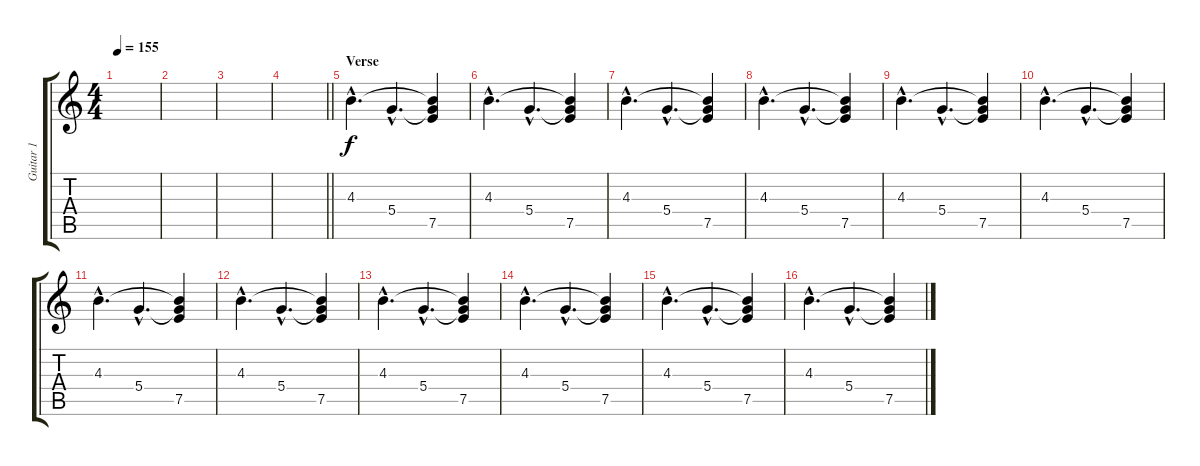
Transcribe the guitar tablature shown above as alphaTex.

\track ("Guitar 1" "Guitar 1") {instrument overdrivenguitar}
\staff {score tabs}
\tuning (E4 B3 G3 D3 A2 E2) {hide}
\ts (4 4)
\tempo 155
\clef g2
\ks c
|
|
|
\barLineRight lightlight
|
\section ("" "Verse")
4.3{hac}.4{d volume 13} 5.4{hac}.4{d} (4.3{t} 5.4{t} 7.5).4 |
4.3{hac}.4{d} 5.4{hac}.4{d} (4.3{t} 5.4{t} 7.5).4 |
4.3{hac}.4{d} 5.4{hac}.4{d} (4.3{t} 5.4{t} 7.5).4 |
4.3{hac}.4{d} 5.4{hac}.4{d} (4.3{t} 5.4{t} 7.5).4 |
4.3{hac}.4{d} 5.4{hac}.4{d} (4.3{t} 5.4{t} 7.5).4 |
4.3{hac}.4{d} 5.4{hac}.4{d} (4.3{t} 5.4{t} 7.5).4 |
4.3{hac}.4{d} 5.4{hac}.4{d} (4.3{t} 5.4{t} 7.5).4 |
4.3{hac}.4{d} 5.4{hac}.4{d} (4.3{t} 5.4{t} 7.5).4 |
4.3{hac}.4{d} 5.4{hac}.4{d} (4.3{t} 5.4{t} 7.5).4 |
4.3{hac}.4{d} 5.4{hac}.4{d} (4.3{t} 5.4{t} 7.5).4 |
4.3{hac}.4{d} 5.4{hac}.4{d} (4.3{t} 5.4{t} 7.5).4 |
4.3{hac}.4{d} 5.4{hac}.4{d} (4.3{t} 5.4{t} 7.5).4
